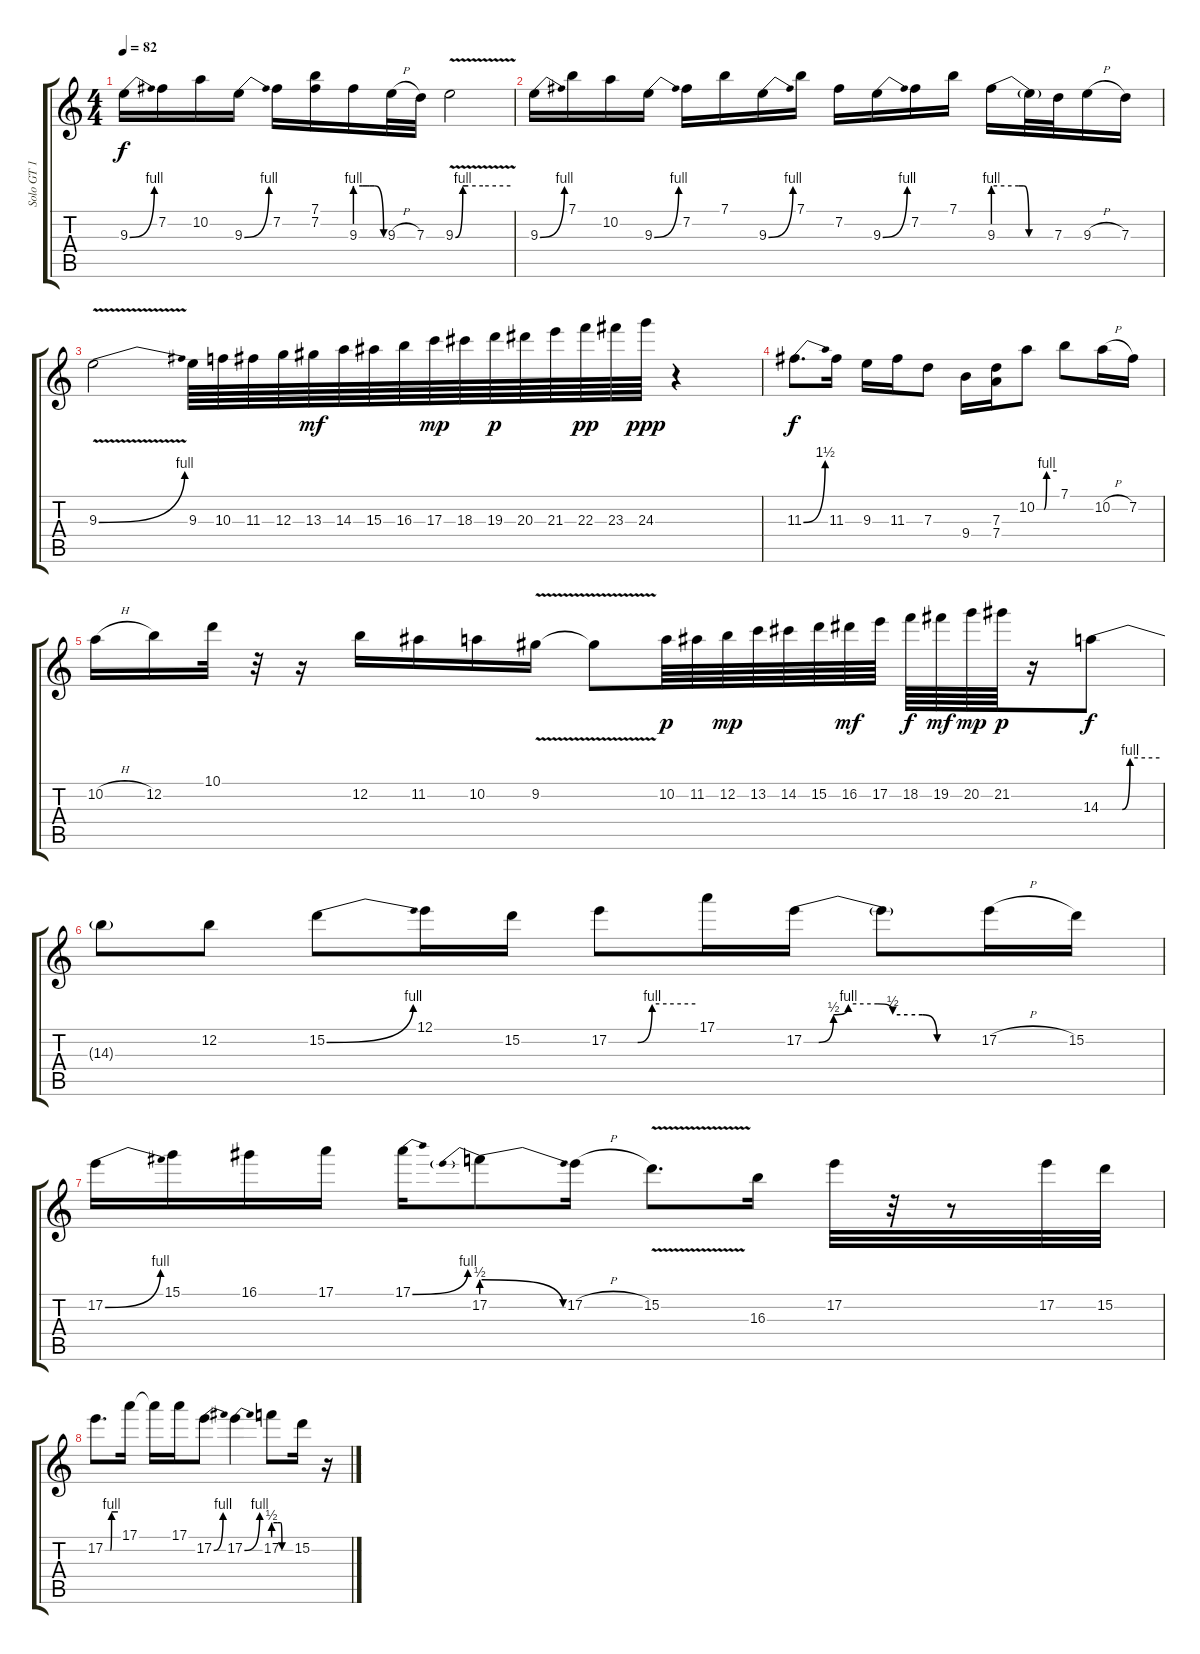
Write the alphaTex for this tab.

\track ("Solo GT 1" "Solo GT 1") {instrument distortionguitar}
\staff {score tabs}
\tuning (E4 B3 G3 D3 A2 E2) {hide}
\ts (4 4)
\tempo 82
\clef g2
\ks c
9.3{be (bend 0 0 60 4)}.16{dy f} 7.2.16 10.2.16 9.3{be (bend 0 0 60 4)}.16 7.2.16 (7.1 7.2).16 9.3{be (custom 0 4 16 4 25 4 30 4 41 4 60 0)}.16 9.3{h}.32 7.3.32 9.3{be (custom 0 0 8 4 14 4 30 4 60 4) v}.2 |
9.3{be (bend 0 0 60 4)}.16 7.1.16 10.2.16 9.3{be (bend 0 0 60 4)}.16 7.2.16 7.1.16 9.3{be (bend 0 0 60 4)}.16 7.1.16 7.2.16 9.3{be (bend 0 0 60 4)}.16 7.2.16 7.1.16 9.3{be (custom 0 4 25 4 30 4 35 0 60 0)}.16 9.3{t}.32 7.3.32 9.3{h}.16 7.3.16 |
9.3{be (bend 0 0 60 4) v}.2 9.3.64 10.3.64 11.3.64 12.3.64 13.3.64{dy mf} 14.3.64 15.3.64 16.3.64 17.3.64{dy mp} 18.3.64 19.3.64{dy p} 20.3.64 21.3.64 22.3.64{dy pp} 23.3.64 24.3.64{dy ppp} r.4 |
11.3{be (bend 0 0 60 6)}.8{d dy f} 11.3.16 9.3.16 11.3.16 7.3.8 9.4.16 (7.3 7.4).16 10.2{be (custom 0 0 22 0 30 4 60 4)}.8 7.1.8 10.2{h}.16 7.2.16 |
10.2{h}.16 12.2.16 10.1.32 r.32 r.16 12.2.16 11.2.16 10.2.16 9.2{v}.16 9.2{t}.8 10.2.64{dy p} 11.2.64 12.2.64{dy mp} 13.2.64 14.2.64 15.2.64 16.2.64{dy mf} 17.2.64 18.2.64{dy f} 19.2.64{dy mf} 20.2.64{dy mp} 21.2.64{dy p} r.16 14.3{be (custom 0 0 22 0 30 4 60 4)}.8{dy f} |
14.3{t}.8 12.2.8 15.2{be (bend 0 0 60 4)}.8 12.1.16 15.2.16 17.2{be (custom 0 0 20 0 30 4 60 4)}.8 17.1.16 17.2{be (custom 0 0 5 0 10 2 15 4 25 4 30 2 35 2 40 2 45 0 60 0)}.16 17.2{t}.8 17.2{h}.16 15.2.16 |
17.2{be (bend 0 0 60 4)}.16 15.1.16 16.1.16 17.1.16 17.1{be (bend 0 0 60 4)}.16 17.2{be (prebendrelease 0 2 60 0)}.8 17.2{h}.16 15.2{v}.8{d} 16.3.16 17.2.32 r.32 r.8 17.2.32 15.2.32 |
17.2{be (custom 0 0 25 0 30 4 60 4)}.8{d} 17.1.16 17.1{t}.16 17.1.16 17.2{be (bend 0 0 60 4)}.8 17.2{be (bend 0 0 60 4)}.4 17.2{be (custom 0 2 15 2 25 2 30 0 60 0)}.8 15.2.16 r.16
